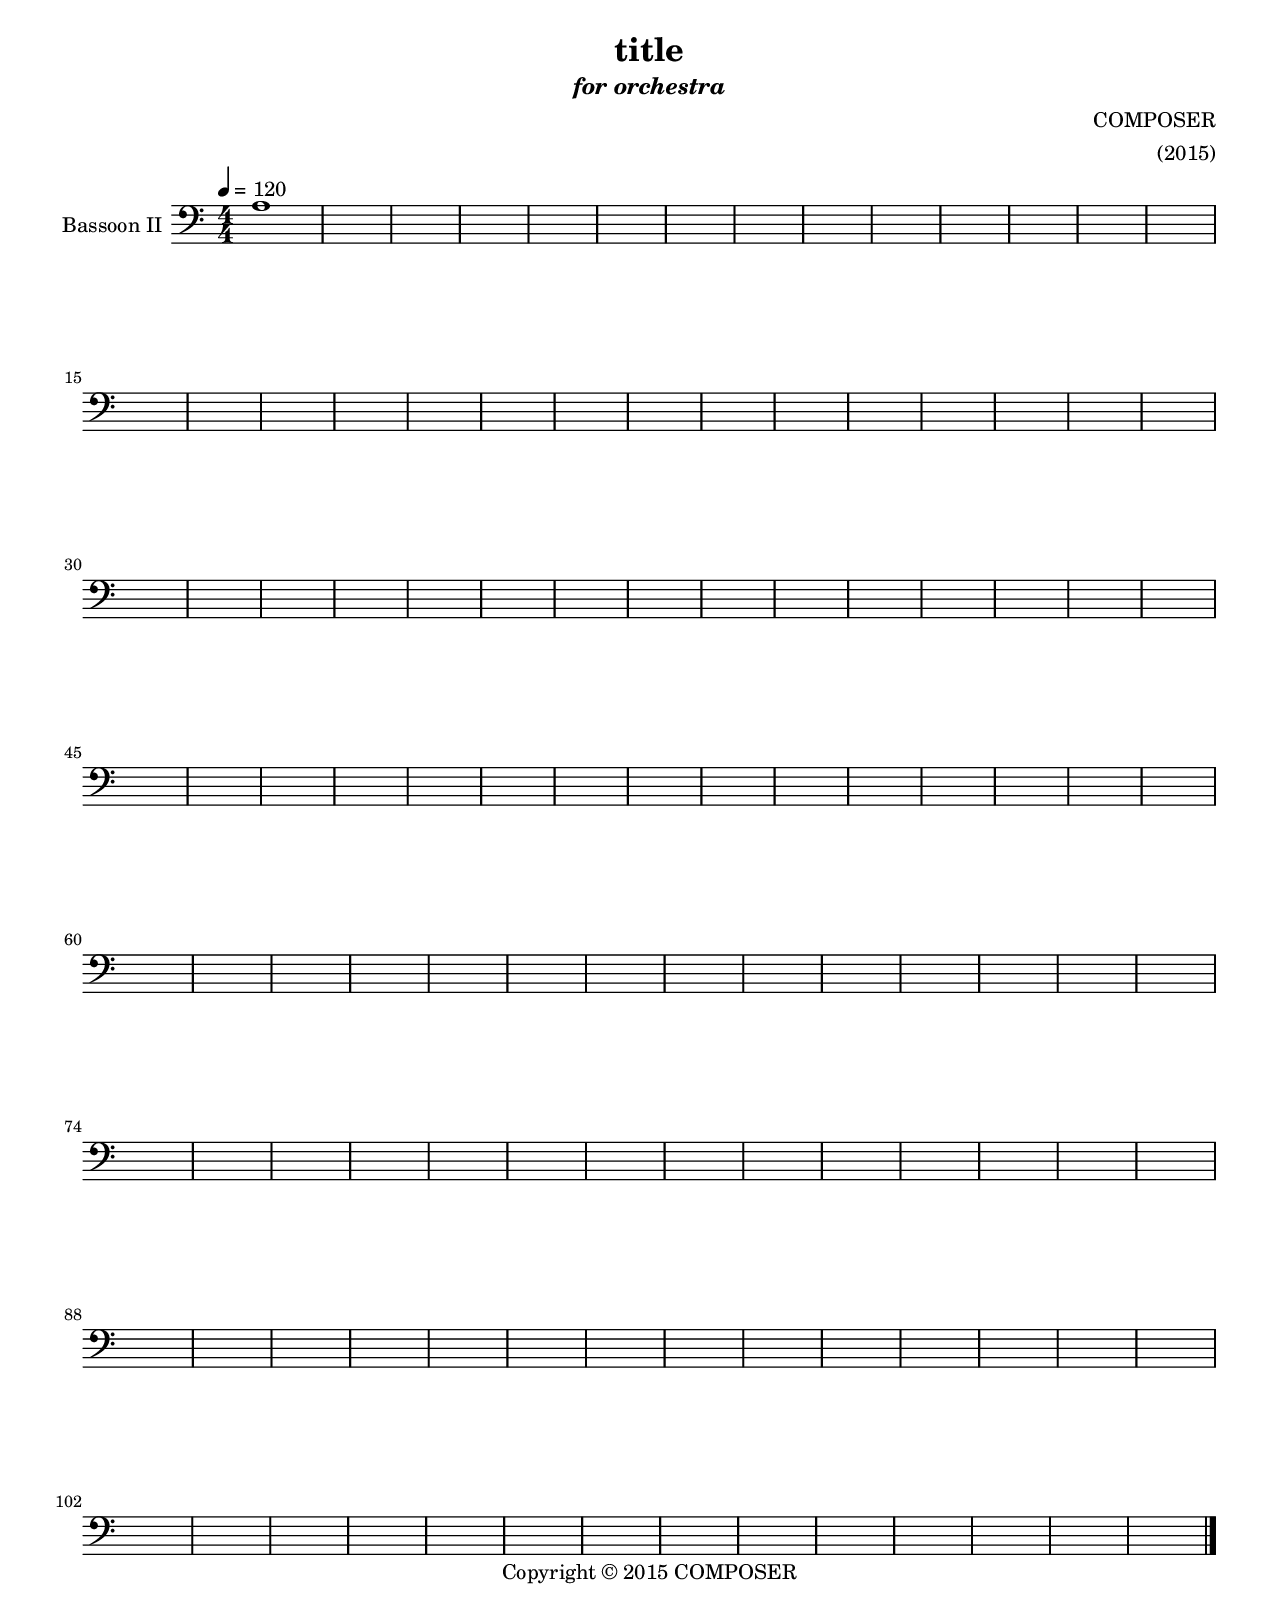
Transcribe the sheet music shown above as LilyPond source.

\version "2.18.2"

#(set-global-staff-size 18)
#(set-default-paper-size "letter")

\header {
  title = "title"
  subtitle = \markup { \italic "for orchestra" }
  dedication = ""
  composer = "COMPOSER"
  arranger = "(2015)"
  %piece = \markup \box {"Transposed Score"}
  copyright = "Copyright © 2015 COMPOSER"
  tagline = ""
}

\include "orchestra_metrics.ly"
\include "orchestra_notes.ly"
\include "orchestra_headings.ly"
\include "orchestra_definitions.ly"

BassoonTwoHeading = {
  #(set-accidental-style 'neo-modern)
  \override Staff.Accidental #'hide-tied-accidental-after-break = ##t
  \set Staff.instrumentName = \markup \concat {"Bassoon II" " "}
}

\score {
  <<
    %\override Score.BarNumber #'break-visibility = ##(#t #t #t)
    %\override Score.BarNumber #'break-visibility = #end-of-line-invisible
    \override Score.Stem #'stemlet-length = #0.75
    \override Score.StaffSymbol.layer = #4
    \override Score.TimeSignature.layer = #3
    \new Staff = "bassoon" \with {
      \override VerticalAxisGroup #'remove-empty = ##f
    }
    << \Metrics \BassoonTwoHeading \BassoonTwoNotes >>
  >>
  \layout {
    \context { \RemoveEmptyStaffContext }
    \context { \Staff \override TimeSignature.style = #'numbered \accidentalStyle "neo-modern"  }
  }
  %\midi { }
}

\paper {
  %two-sided = ##t
  page-limit-inter-system-space = ##t
  ragged-bottom = ##f
  ragged-last-bottom = ##f
  page-limit-inter-system-space-factor = 1.3
  top-margin = 1\cm
  inner-margin = 2\cm
  outer-margin = 1.6\cm
  left-margin = 1.4\cm
  %system-separator-markup = \slashSeparator
  %max-systems-per-page = 1
}
